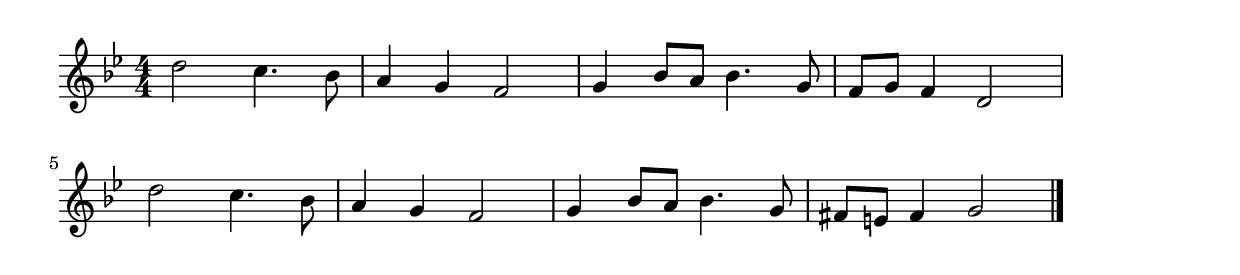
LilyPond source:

\version "2.18.2"

% 恋は水色(ポール・モーリア)
% \index{こいはみずいろ@恋は水色(ポール・モーリア)}

\score {

\layout {
line-width = #170
indent = 0\mm
}

\relative c'' {
\key bes \major
\time 4/4
\numericTimeSignature

d2 c4. bes8 |
a4 g f2 |
g4 bes8 a bes4. g8 |
f g f4 d2 |
\break
d'2 c4. bes8 |
a4 g f2 |
g4 bes8 a bes4. g8 |
fis e fis4 g2


\bar "|."
}

\midi {}

}